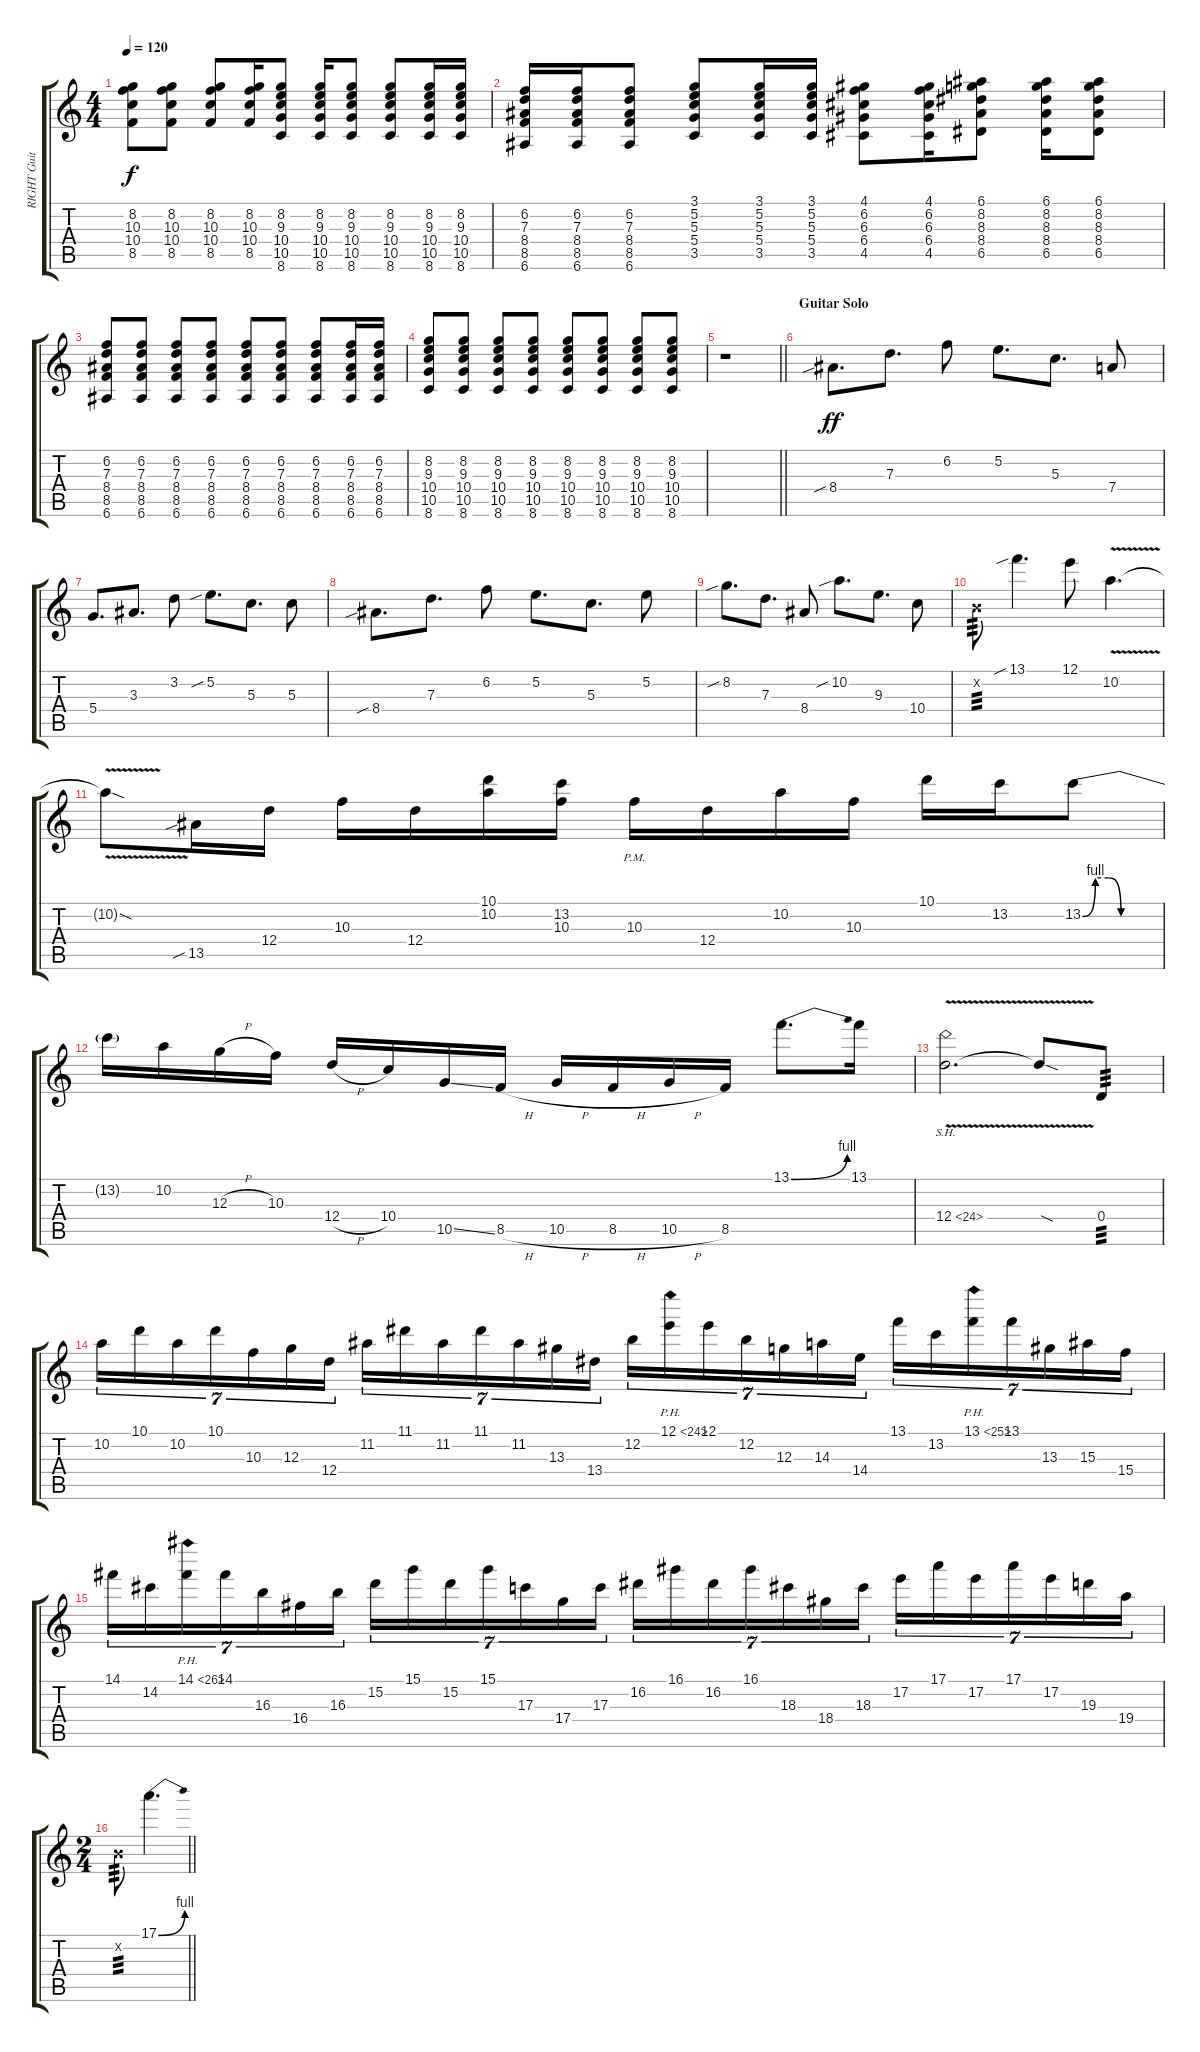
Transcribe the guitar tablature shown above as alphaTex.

\track ("RIGHT Guitar" "RIGHT Guit") {instrument distortionguitar}
\staff {score tabs}
\tuning (E4 B3 G3 D3 A2 E2) {hide}
\ts (4 4)
\tempo 120
\clef g2
\ks c
(8.2 10.3 10.4 8.5).8{dy f} (8.2 10.3 10.4 8.5).8 (8.2 10.3 10.4 8.5).8 (8.2 10.3 10.4 8.5).16 (8.2 9.3 10.4 10.5 8.6).8 (8.2 9.3 10.4 10.5 8.6).16 (8.2 9.3 10.4 10.5 8.6).8 (8.2 9.3 10.4 10.5 8.6).8 (8.2 9.3 10.4 10.5 8.6).16 (8.2 9.3 10.4 10.5 8.6).16 |
(6.2 7.3 8.4 8.5 6.6).16 (6.2 7.3 8.4 8.5 6.6).16 (6.2 7.3 8.4 8.5 6.6).8 (3.1 5.2 5.3 5.4 3.5).8 (3.1 5.2 5.3 5.4 3.5).16 (3.1 5.2 5.3 5.4 3.5).16 (4.1 6.2 6.3 6.4 4.5).8 (4.1 6.2 6.3 6.4 4.5).16 (6.1 8.2 8.3 8.4 6.5).8 (6.1 8.2 8.3 8.4 6.5).16 (6.1 8.2 8.3 8.4 6.5).8 |
(6.2 7.3 8.4 8.5 6.6).8 (6.2 7.3 8.4 8.5 6.6).8 (6.2 7.3 8.4 8.5 6.6).8 (6.2 7.3 8.4 8.5 6.6).8 (6.2 7.3 8.4 8.5 6.6).8 (6.2 7.3 8.4 8.5 6.6).8 (6.2 7.3 8.4 8.5 6.6).8 (6.2 7.3 8.4 8.5 6.6).16 (6.2 7.3 8.4 8.5 6.6).16 |
(8.2 9.3 10.4 10.5 8.6).8 (8.2 9.3 10.4 10.5 8.6).8 (8.2 9.3 10.4 10.5 8.6).8 (8.2 9.3 10.4 10.5 8.6).8 (8.2 9.3 10.4 10.5 8.6).8 (8.2 9.3 10.4 10.5 8.6).8 (8.2 9.3 10.4 10.5 8.6).8 (8.2 9.3 10.4 10.5 8.6).8 |
\barLineRight lightlight
r.1{balance 8} |
\section ("" "Guitar Solo")
8.4{sib}.8{d dy ff} 7.3.8{d} 6.2.8 5.2.8{d} 5.3.8{d} 7.4.8 |
5.4.8{d} 3.3.8{d} 3.2.8 5.2{sib}.8{d} 5.3.8{d} 5.3.8 |
8.4{sib}.8{d} 7.3.8{d} 6.2.8 5.2.8{d} 5.3.8{d} 5.2.8 |
8.2{sib}.8{d} 7.3.8{d} 8.4.8 10.2{sib}.8{d} 9.3.8{d} 10.4.8 |
0.2{x}.8{tp 3} 13.1{sib}.4{d} 12.1.8 10.2{v}.4{d} |
10.2{sod t}.8 13.5{sib}.16 12.4.16 10.3.16 12.4.16 (10.1 10.2).16 (13.2 10.3).16 10.3{pm}.16 12.4.16 10.2.16 10.3.16 10.1.16 13.2.16 13.2{be (custom 0 0 10 4 20 4 30 0 60 0)}.8 |
13.2{t}.16 10.2.16 12.3{h}.16 10.3.16 12.4{h}.16 10.4.16 10.5{ss}.16 8.5{h}.16 10.5{h}.16 8.5{h}.16 10.5{h}.16 8.5.16 13.1{be (bend 0 0 60 4)}.8{d} 13.1.16 |
12.4{sh 12 v}.2{d} 12.4{sod t}.8 0.4.8{tp 3} |
10.2.16{tu (7 4)} 10.1.16{tu (7 4)} 10.2.16{tu (7 4)} 10.1.16{tu (7 4)} 10.3.16{tu (7 4)} 12.3.16{tu (7 4)} 12.4.16{tu (7 4)} 11.2.16{tu (7 4)} 11.1.16{tu (7 4)} 11.2.16{tu (7 4)} 11.1.16{tu (7 4)} 11.2.16{tu (7 4)} 13.3.16{tu (7 4)} 13.4.16{tu (7 4)} 12.2.16{tu (7 4)} 12.1{ph 12}.16{tu (7 4)} 12.1.16{tu (7 4)} 12.2.16{tu (7 4)} 12.3.16{tu (7 4)} 14.3.16{tu (7 4)} 14.4.16{tu (7 4)} 13.1.16{tu (7 4)} 13.2.16{tu (7 4)} 13.1{ph 12}.16{tu (7 4)} 13.1.16{tu (7 4)} 13.3.16{tu (7 4)} 15.3.16{tu (7 4)} 15.4.16{tu (7 4)} |
14.1.16{tu (7 4)} 14.2.16{tu (7 4)} 14.1{ph 12}.16{tu (7 4)} 14.1.16{tu (7 4)} 16.3.16{tu (7 4)} 16.4.16{tu (7 4)} 16.3.16{tu (7 4)} 15.2.16{tu (7 4)} 15.1.16{tu (7 4)} 15.2.16{tu (7 4)} 15.1.16{tu (7 4)} 17.3.16{tu (7 4)} 17.4.16{tu (7 4)} 17.3.16{tu (7 4)} 16.2.16{tu (7 4)} 16.1.16{tu (7 4)} 16.2.16{tu (7 4)} 16.1.16{tu (7 4)} 18.3.16{tu (7 4)} 18.4.16{tu (7 4)} 18.3.16{tu (7 4)} 17.2.16{tu (7 4)} 17.1.16{tu (7 4)} 17.2.16{tu (7 4)} 17.1.16{tu (7 4)} 17.2.16{tu (7 4)} 19.3.16{tu (7 4)} 19.4.16{tu (7 4)} |
\ts (2 4)
\barLineRight lightlight
0.2{x}.8{tp 3} 17.1{be (bend 0 0 60 4)}.4{d}
